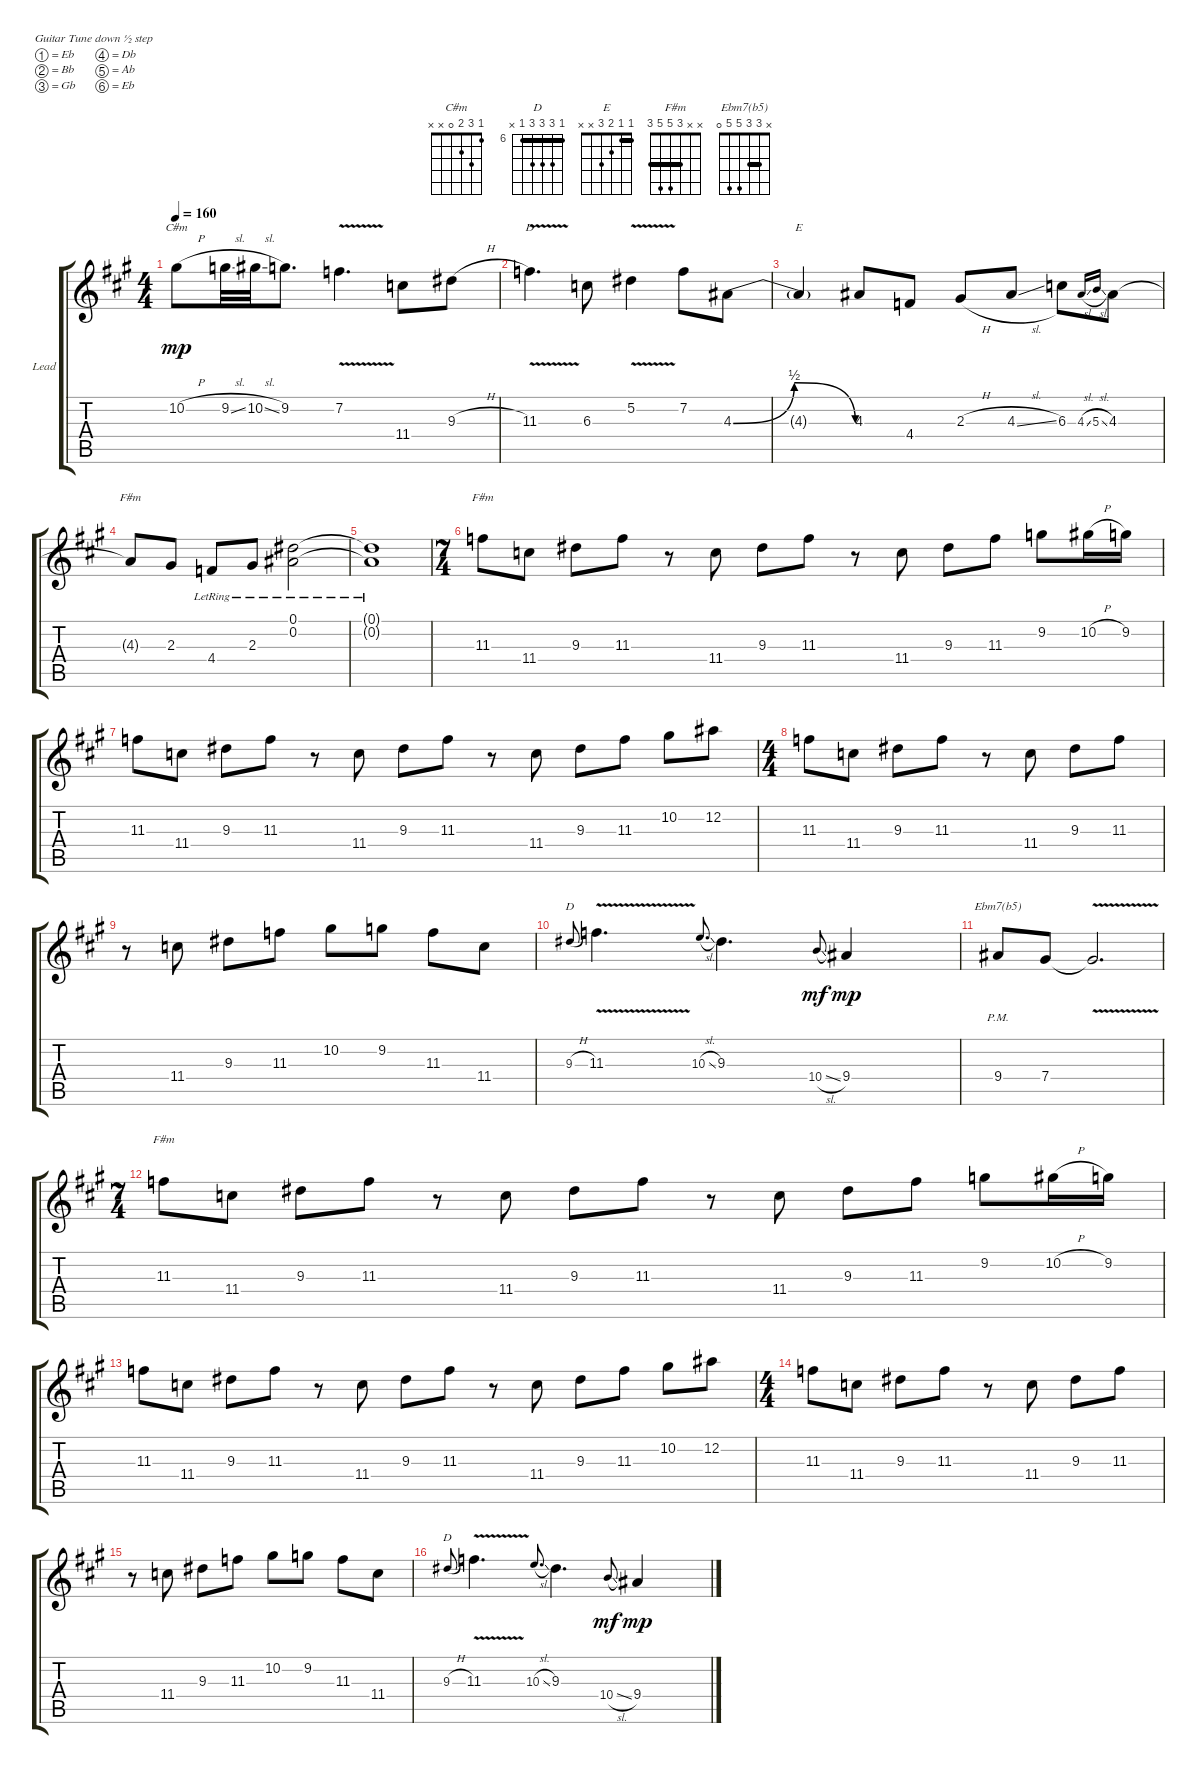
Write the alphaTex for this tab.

\defaultSystemsLayout 4
\bracketExtendMode groupsimilarinstruments
\firstSystemTrackNameOrientation horizontal
\otherSystemsTrackNameOrientation horizontal
\track ("Lead" "Lead") {instrument overdrivenguitar}
\staff {score tabs}
\tuning (Eb4 Bb3 Gb3 Db3 Ab2 Eb2)
\chord ("C#m" 1 3 2 0 x x)
\chord ("D" 6 8 8 8 6 x) {firstfret 6 barre 6}
\chord ("E" 1 1 2 3 x x) {barre 1}
\chord ("F#m" x x 3 5 5 3) {barre 3}
\chord ("Ebm7(b5)" x 3 3 5 5 0) {barre 3}
\ts (4 4)
\tempo 160
\clef g2
\ks a
10.2{h t}.8{ch "C#m" dy mp} 9.2{sl}.32 10.2{sl}.32 9.2.8{d} 7.2{v}.4{d} 11.4.8 9.3{h}.8 |
11.3{v}.4{d ch "D"} 6.3.8 5.2{v}.4 7.2.8 4.3{be (bendrelease 0 0 7.199999999999999 2 7.8 2 15.6 0)}.8 |
4.3{t}.4{ch "E"} 4.3.8 4.4.8 2.3{h}.8 4.3{sl}.8 6.3.8 4.3{sl}.16{gr onbeat} 5.3{sl}.16{gr onbeat} 4.3.8 |
4.3{t}.8{ch "F#m"} 2.3.8 4.4{lr}.8 2.3{lr}.8 (0.2{lr} 0.1{lr}).2 |
(0.1{lr t} 0.2{lr t}).1 |
\ts (7 4)
11.3.8{ch "F#m"} 11.4.8 9.3.8 11.3.8 r.8 11.4.8 9.3.8 11.3.8 r.8 11.4.8 9.3.8 11.3.8 9.2.8 10.2{h}.16 9.2.16 |
11.3.8 11.4.8 9.3.8 11.3.8 r.8 11.4.8 9.3.8 11.3.8 r.8 11.4.8 9.3.8 11.3.8 10.2.8 12.2.8 |
\ts (4 4)
11.3.8 11.4.8 9.3.8 11.3.8 r.8 11.4.8 9.3.8 11.3.8 |
r.8 11.4.8 9.3.8 11.3.8 10.2.8 9.2.8 11.3.8 11.4.8 |
9.3{h}.8{ch "D" gr onbeat} 11.3{v}.4{d} 10.3{sl}.8{d gr onbeat} 9.3.4{d} 10.4{sl}.8{gr onbeat dy mf} 9.4.4{dy mp} |
9.4{pm}.8{ch "Ebm7(b5)"} 7.4.8 7.4{v t}.2{d} |
\ts (7 4)
11.3.8{ch "F#m"} 11.4.8 9.3.8 11.3.8 r.8 11.4.8 9.3.8 11.3.8 r.8 11.4.8 9.3.8 11.3.8 9.2.8 10.2{h}.16 9.2.16 |
11.3.8 11.4.8 9.3.8 11.3.8 r.8 11.4.8 9.3.8 11.3.8 r.8 11.4.8 9.3.8 11.3.8 10.2.8 12.2.8 |
\ts (4 4)
11.3.8 11.4.8 9.3.8 11.3.8 r.8 11.4.8 9.3.8 11.3.8 |
r.8 11.4.8 9.3.8 11.3.8 10.2.8 9.2.8 11.3.8 11.4.8 |
9.3{h}.8{ch "D" gr onbeat} 11.3{v}.4{d} 10.3{sl}.8{d gr onbeat} 9.3.4{d} 10.4{sl}.8{gr onbeat dy mf} 9.4.4{dy mp}
